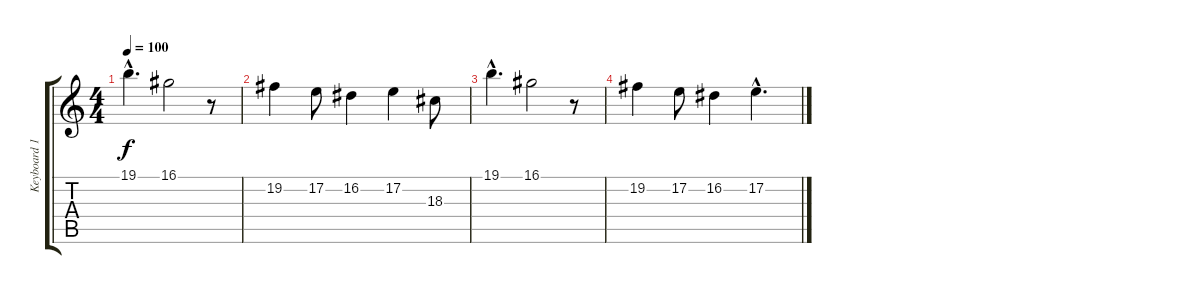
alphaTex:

\track ("Keyboard 1" "Keyboard 1") {instrument pad1newage}
\staff {score tabs}
\tuning (E4 B3 G3 D3 A2 E2) {hide}
\ts (4 4)
\tempo 100
\clef g2
\ks c
19.1{hac}.4{d dy f} 16.1.2 r.8 |
19.2.4 17.2.8 16.2.4 17.2.4 18.3.8 |
19.1{hac}.4{d} 16.1.2 r.8 |
19.2.4 17.2.8 16.2.4 17.2{hac}.4{d}
